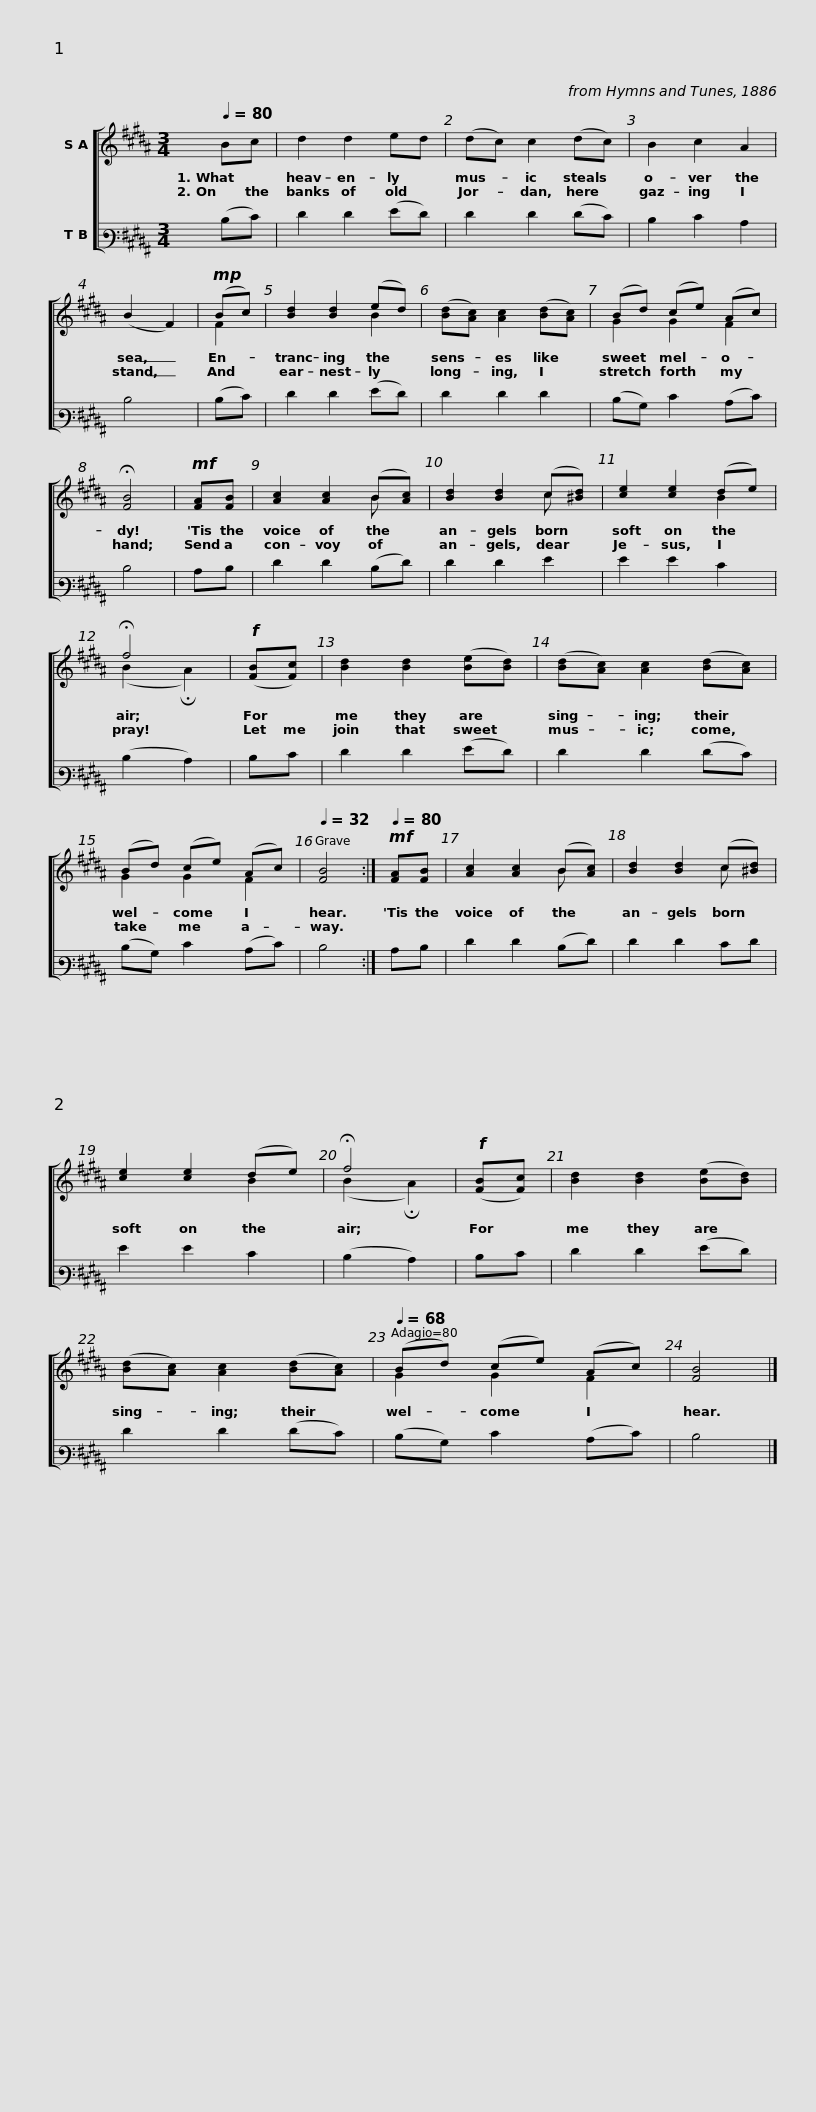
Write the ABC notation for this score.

X:1
%%score [ ( 1 2 ) 3 ]
L:1/8
Q:1/4=80
M:3/4
I:linebreak $
K:B
V:1 treble
V:2 treble
V:3 bass3
V:1
 Bc | d2 d2 ed | (dc) c2 (dc) | B2 c2 A2 | (B2 F2) |$ %5
!mp! (Bc) | [Bd]2 [Bd]2 (ed) | ([Bd][Ac]) [Ac]2 ([Bd][Ac]) | (Bd) (ce) (Ac) | !fermata![FB]4 |$ %10
!mf! [FA][FB] | [Ac]2 [Ac]2 (B[Ac]) | [Bd]2 [Bd]2 (c[^Bd]) | [ce]2 [ce]2 (de) | !fermata!f4 |$ %15
!f! ([FB][Fc]) | [Bd]2 [Bd]2 ([Be][Bd]) | ([Bd][Ac]) [Ac]2 ([Bd][Ac]) | (Bd) (ce) (Ac) |[Q:1/4=32] [FB]4 :|$ %20
!mf![Q:1/4=80] [FA][FB] | [Ac]2 [Ac]2 (B[Ac]) | [Bd]2 [Bd]2 (c[^Bd]) | [ce]2 [ce]2 (de) | !fermata!f4 |$ %25
!f! ([FB][Fc]) | [Bd]2 [Bd]2 ([Be][Bd]) | ([Bd][Ac]) [Ac]2 ([Bd][Ac]) |[Q:1/4=68] (Bd) (ce) (Ac) | [FB]4 |] %30
V:2
 x2 | x6 | x6 | x6 | x4 |$ %5
 F2 | x4 B2 | x6 | G2 G2 F2 | x4 |$ %10
 x2 | x4 B x | x4 c x | x4 B2 | (B2 !fermata!A2) |$ %15
 x2 | x6 | x6 | G2 G2 F2 | x4 :|$ %20
 x2 | x4 B x | x4 c x | x4 B2 | (B2 !fermata!A2) |$ %25
 x2 | x6 | x6 | G2 G2 F2 | x4 |] %30
V:3
 (DE) | F2 F2 (GF) | F2 F2 (FE) | D2 E2 C2 | D4 |$ %5
 (DE) | F2 F2 (GF) | F2 F2 F2 | (DB,) E2 (CE) | D4 |$ %10
 CD | F2 F2 (DF) | F2 F2 G2 | G2 G2 E2 | (D2 C2) |$ %15
 DE | F2 F2 (GF) | F2 F2 (FE) | (DB,) E2 (CE) | D4 :|$ %20
 CD | F2 F2 (DF) | F2 F2 EF | G2 G2 E2 | (D2 C2) |$ %25
 DE | F2 F2 (GF) | F2 F2 (FE) | (DB,) E2 (CE) | D4 |] %30
